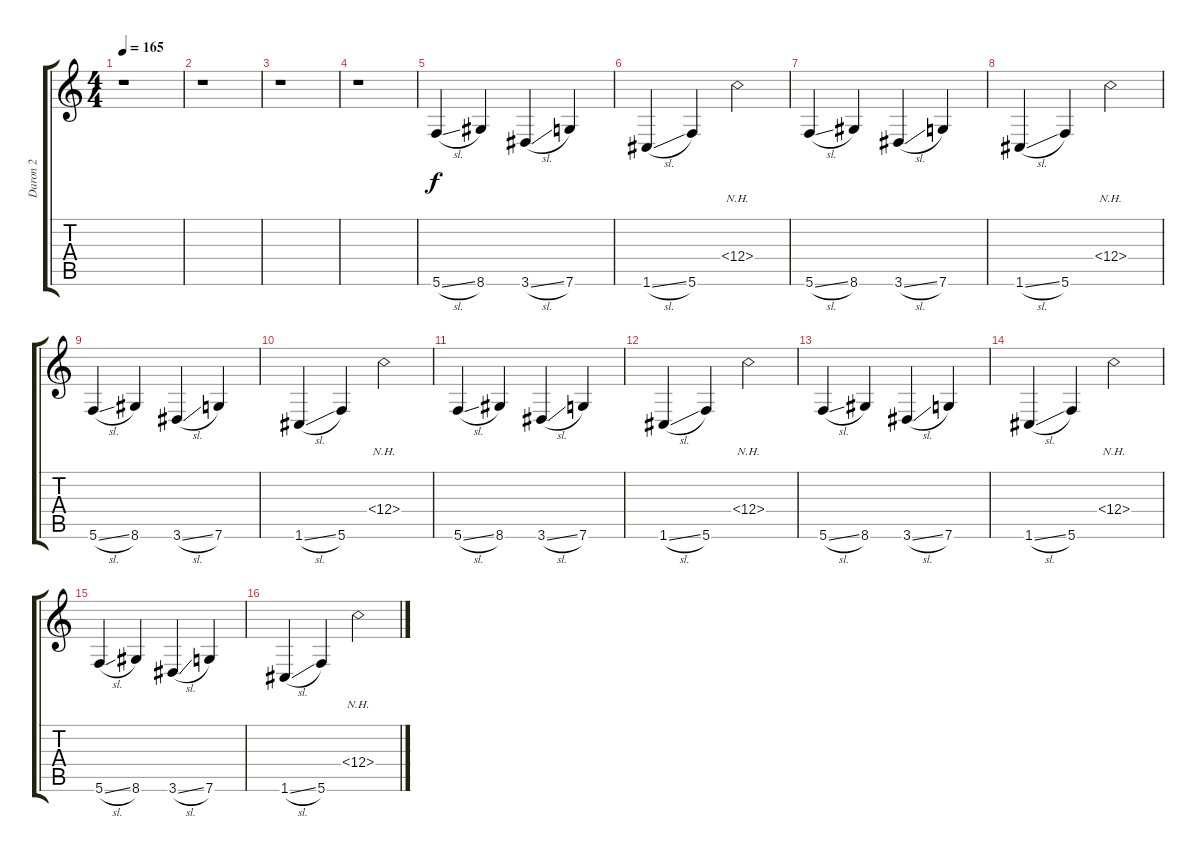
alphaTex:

\track ("Daron 2" "Daron 2") {instrument distortionguitar}
\staff {score tabs}
\tuning (D4 A3 F3 C3 G2 C2) {hide}
\ts (4 4)
\tempo 165
\clef g2
\ks c
r.1{dy mf} |
r.1 |
r.1 |
r.1 |
5.6{sl}.4{dy f} 8.6.4 3.6{sl}.4 7.6.4 |
1.6{sl}.4 5.6.4 12.4{nh}.2 |
5.6{sl}.4 8.6.4 3.6{sl}.4 7.6.4 |
1.6{sl}.4 5.6.4 12.4{nh}.2 |
5.6{sl}.4 8.6.4 3.6{sl}.4 7.6.4 |
1.6{sl}.4 5.6.4 12.4{nh}.2 |
5.6{sl}.4 8.6.4 3.6{sl}.4 7.6.4 |
1.6{sl}.4 5.6.4 12.4{nh}.2 |
5.6{sl}.4 8.6.4 3.6{sl}.4 7.6.4 |
1.6{sl}.4 5.6.4 12.4{nh}.2 |
5.6{sl}.4 8.6.4 3.6{sl}.4 7.6.4 |
1.6{sl}.4 5.6.4 12.4{nh}.2
